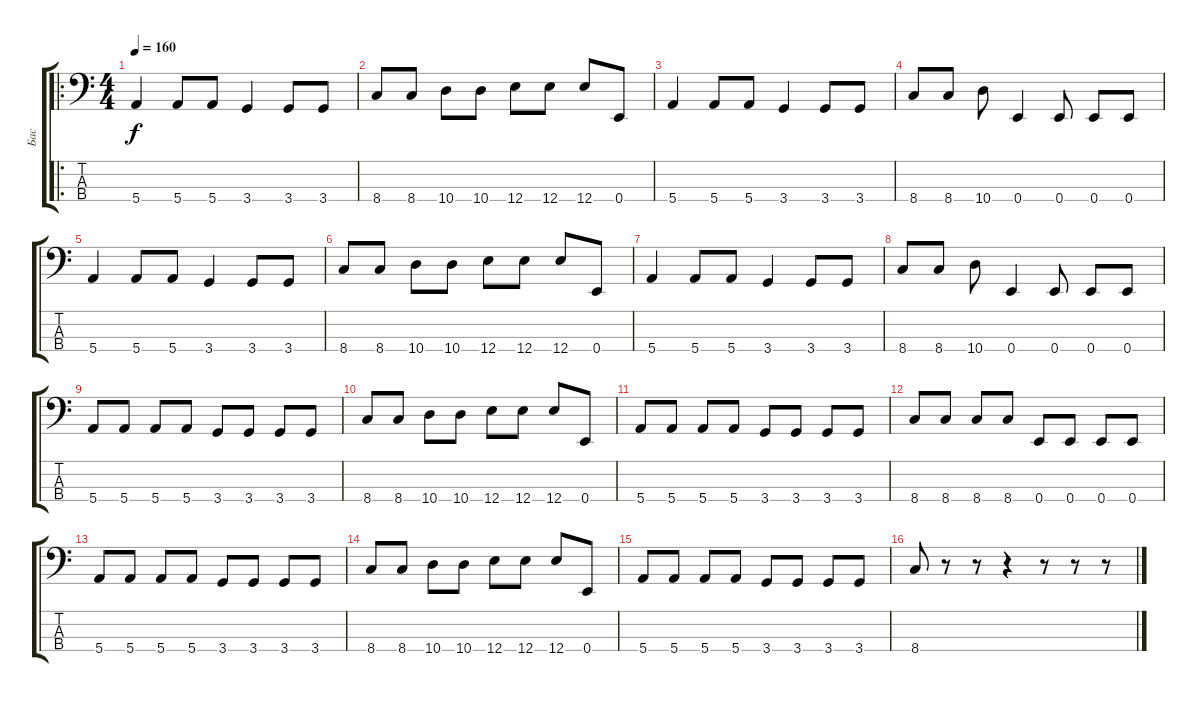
\track ("Бас" "Бас") {instrument electricbasspick}
\staff {score tabs}
\tuning (G2 D2 A1 E1) {hide}
\ro
\ts (4 4)
\tempo 160
\clef f4
\ks c
5.4.4{dy f volume 16 instrument electricbasspick} 5.4.8 5.4.8 3.4.4 3.4.8 3.4.8 |
8.4.8 8.4.8 10.4.8 10.4.8 12.4.8 12.4.8 12.4.8 0.4.8 |
5.4.4 5.4.8 5.4.8 3.4.4 3.4.8 3.4.8 |
8.4.8 8.4.8 10.4.8 0.4.4 0.4.8 0.4.8 0.4.8 |
5.4.4{volume 16 instrument electricbasspick} 5.4.8 5.4.8 3.4.4 3.4.8 3.4.8 |
8.4.8 8.4.8 10.4.8 10.4.8 12.4.8 12.4.8 12.4.8 0.4.8 |
5.4.4 5.4.8 5.4.8 3.4.4 3.4.8 3.4.8 |
8.4.8 8.4.8 10.4.8 0.4.4 0.4.8 0.4.8 0.4.8 |
5.4.8{volume 13 instrument electricbasspick} 5.4.8 5.4.8 5.4.8 3.4.8 3.4.8 3.4.8 3.4.8 |
8.4.8 8.4.8 10.4.8 10.4.8 12.4.8 12.4.8 12.4.8 0.4.8 |
5.4.8 5.4.8 5.4.8 5.4.8 3.4.8 3.4.8 3.4.8 3.4.8 |
8.4.8 8.4.8 8.4.8 8.4.8 0.4.8 0.4.8 0.4.8 0.4.8 |
5.4.8 5.4.8 5.4.8 5.4.8 3.4.8 3.4.8 3.4.8 3.4.8 |
8.4.8 8.4.8 10.4.8 10.4.8 12.4.8 12.4.8 12.4.8 0.4.8 |
5.4.8 5.4.8 5.4.8 5.4.8 3.4.8 3.4.8 3.4.8 3.4.8 |
8.4.8 r.8 r.8 r.4 r.8 r.8 r.8
